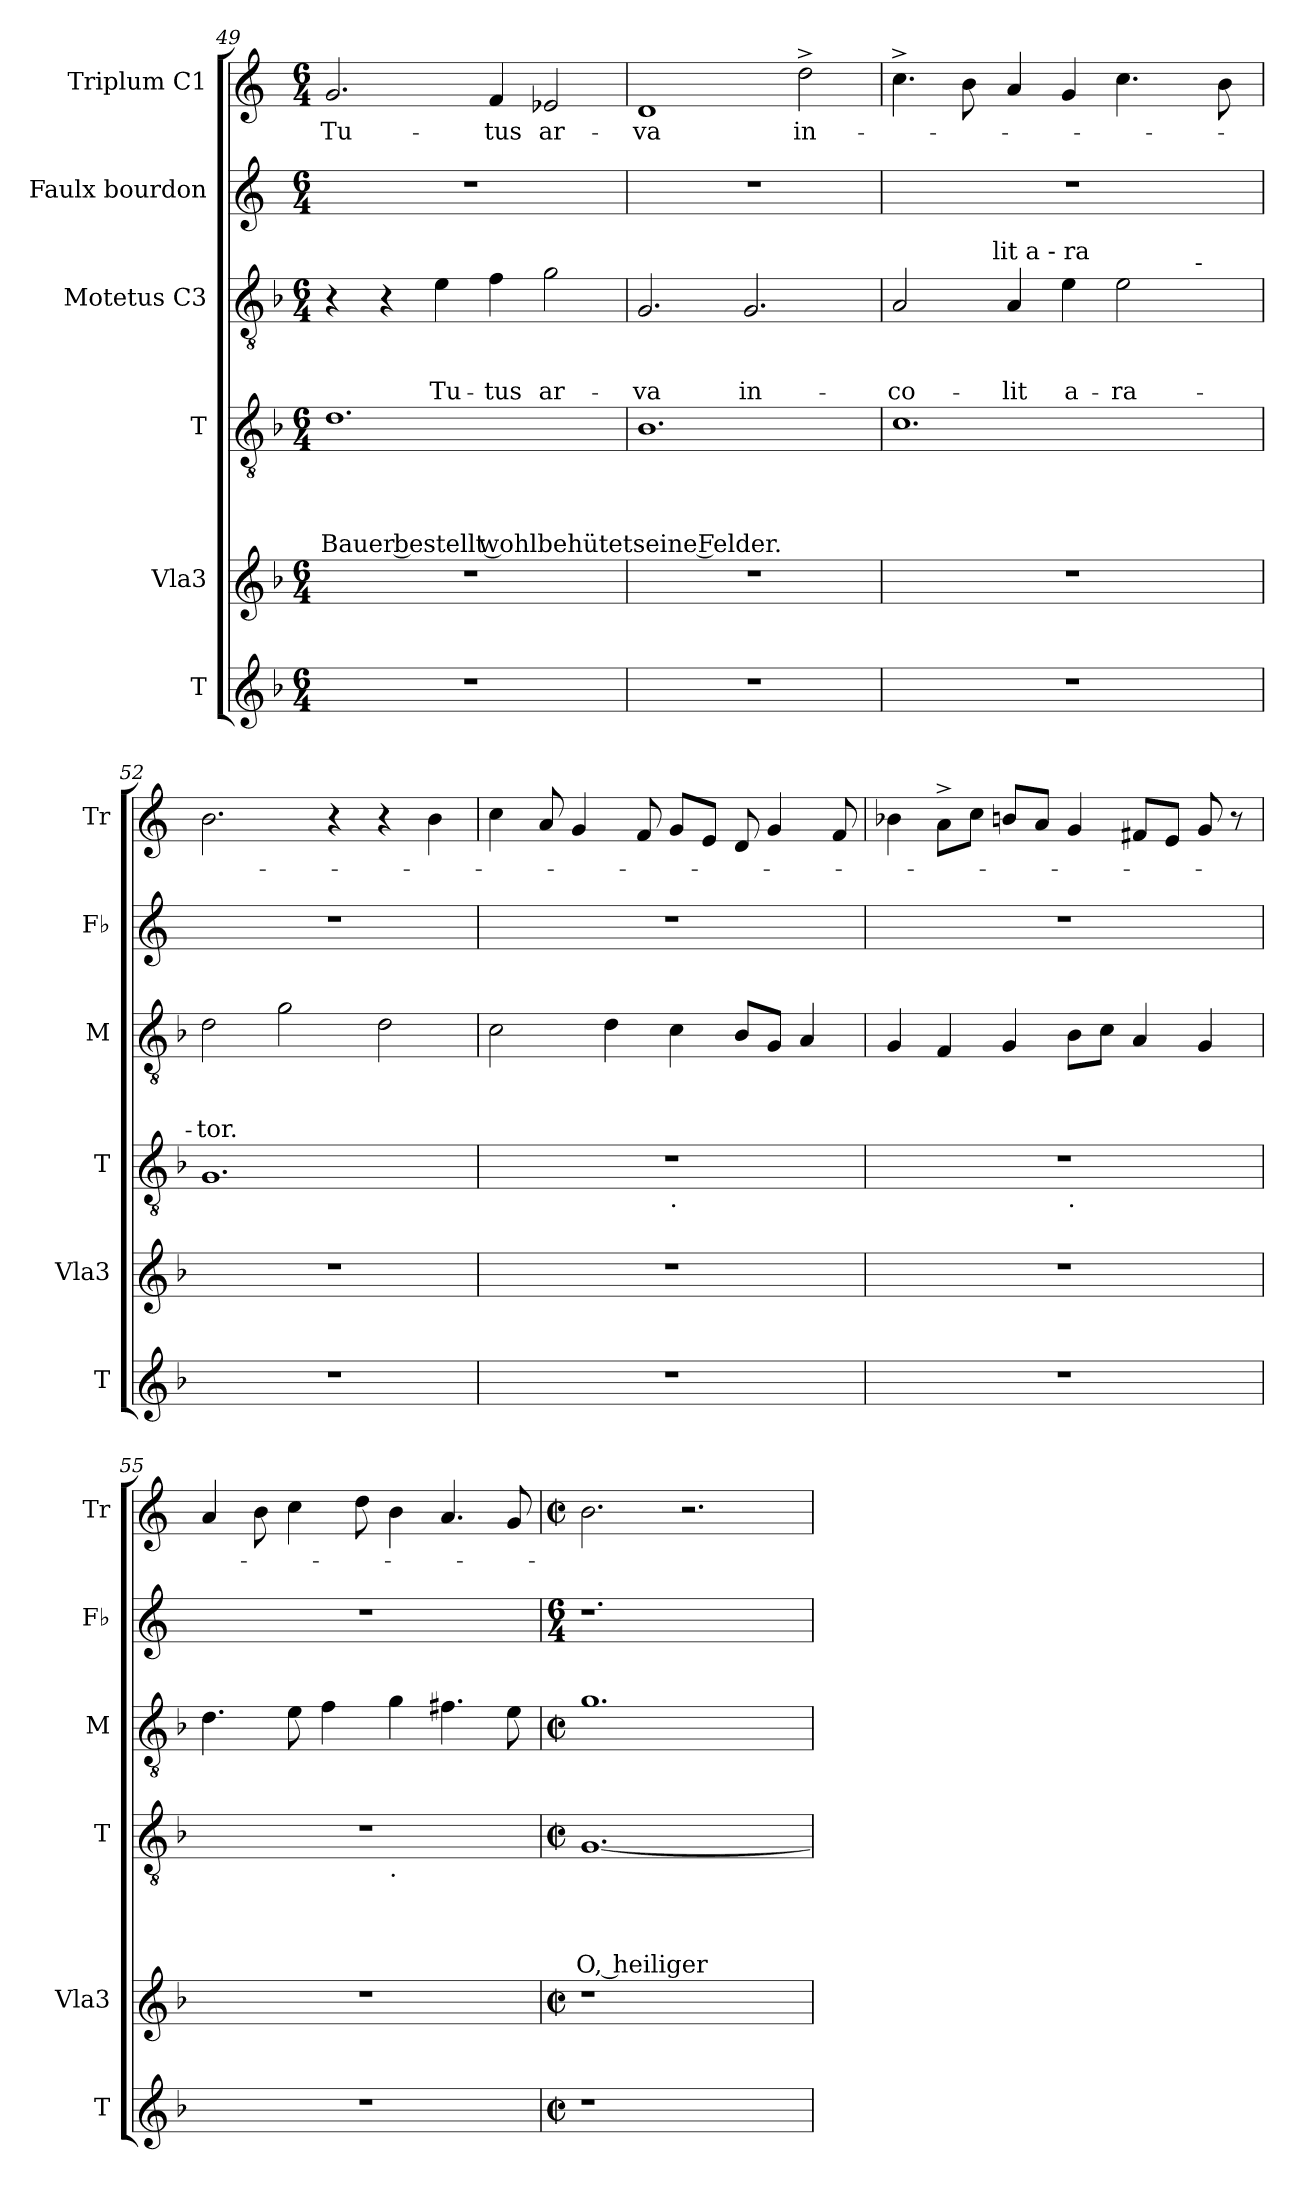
**kern	**kern	**kern	**text	**text	**text	**text	**kern	**text	**text	**text	**kern	**kern	**text
*part6	*part5	*part4	*part4	*part4	*part4	*part4	*part3	*part3	*part3	*part3	*part2	*part1	*part1
*staff6	*staff5	*staff4	*staff4	*staff4	*staff4	*staff4	*staff3	*staff3	*staff3	*staff3	*staff2	*staff1	*staff1
*I"T	*I"Vla3	*I"T	*	*	*	*	*I"Motetus C3	*	*	*	*I"Faulx bourdon	*I"Triplum C1	*
*I'T	*I'Vla3	*I'T	*	*	*	*	*I'M	*	*	*	*I'Fb	*I'Tr	*
*clefG2	*clefG2	*clefGv2	*	*	*	*	*clefGv2	*	*	*	*clefG2	*clefG2	*
*	*	*	*	*	*	*	*	*	*	*	*ITrd-3c-5	*ITrd-3c-5	*
*k[b-]	*k[b-]	*k[b-]	*	*	*	*	*k[b-]	*	*	*	*k[b-]	*k[b-]	*
*F:	*F:	*F:	*	*	*	*	*F:	*	*	*	*F:	*F:	*
*M6/4	*M6/4	*M6/4	*	*	*	*	*M6/4	*	*	*	*M6/4	*M6/4	*
=49	=49	=49	=49	=49	=49	=49	=49	=49	=49	=49	=49	=49	=49
!	!	!	!	!	!	!LO:LY:b:rj	!	!	!	!	!	!	!LO:LY:b
1.r	1.r	1.d	.	.	.	Bauer bestellt wohlbehütet	4r	.	.	.	1.r	2.cc/	Tu-
.	.	.	.	.	.	.	4r	.	.	.	.	.	.
!	!	!	!	!	!	!	!	!	!	!LO:LY:b	!	!	!
.	.	.	.	.	.	.	4e\	.	.	Tu-	.	.	.
!	!	!	!	!	!	!	!	!	!	!LO:LY:b	!	!	!LO:LY:b
.	.	.	.	.	.	.	4f\	.	.	-tus	.	4b-/	-tus
!	!	!	!	!	!	!	!	!	!	!LO:LY:b	!	!	!LO:LY:b
.	.	.	.	.	.	.	2g\	.	.	ar-	.	2a-X/	ar-
=50	=50	=50	=50	=50	=50	=50	=50	=50	=50	=50	=50	=50	=50
!	!	!	!	!	!	!LO:LY:b:rj	!	!	!	!LO:LY:b	!	!	!LO:LY:b
1.r	1.r	1.B-	.	.	.	seine Felder.	2.G/	.	.	-va	1.r	1g	-va
!	!	!	!	!	!	!	!	!	!	!LO:LY:b	!	!	!
.	.	.	.	.	.	.	2.G/	.	.	in-	.	.	.
!	!	!	!	!	!	!	!	!	!	!	!	!	!LO:LY:b
.	.	.	.	.	.	.	.	.	.	.	.	2gg^>\	in-
!!LO:LB:g=z
=51	=51	=51	=51	=51	=51	=51	=51	=51	=51	=51	=51	=51	=51
!	!	!	!	!	!	!	!LO:TX:a:t=co -	!	!	!	!	!	!
!	!	!	!	!	!	!	!	!	!	!LO:LY:b	!	!	!
*	*	*	*	*	*	*	*^	*	*	*	*	*	*
*	*	*	*	*	*	*	*	*^	*	*	*	*	*	*
1.r	1.r	1.c	.	.	.	.	2A/	4...ryy	1ryy	.	.	-co-	1.r	4.ff^>\	.
.	.	.	.	.	.	.	.	.	.	.	.	.	.	8ee\	.
!	!	!	!	!	!	!	!	!LO:TX:a:t=lit a - ra	!	!	!	!	!	!	!
.	.	.	.	.	.	.	.	1ryy	.	.	.	.	.	.	.
!	!	!	!	!	!	!	!	!	!	!	!	!LO:LY:b	!	!	!
.	.	.	.	.	.	.	4A/	.	.	.	.	-lit	.	4dd/	.
!	!	!	!	!	!	!	!	!	!	!	!	!LO:LY:b	!	!	!
.	.	.	.	.	.	.	4e\	.	.	.	.	a-	.	4cc/	.
!	!	!	!	!	!	!	!	!	!	!	!	!LO:LY:b	!	!	!
.	.	.	.	.	.	.	2e\	.	4ryy	.	.	-ra-	.	4.ff\	.
.	.	.	.	.	.	.	.	.	16ryy	.	.	.	.	.	.
!	!	!	!	!	!	!	!	!	!LO:TX:a:t=-	!	!	!	!	!	!
.	.	.	.	.	.	.	.	.	8.ryy	.	.	.	.	.	.
.	.	.	.	.	.	.	.	.	.	.	.	.	.	8ee\	.
.	.	.	.	.	.	.	.	32ryy	.	.	.	.	.	.	.
=52	=52	=52	=52	=52	=52	=52	=52	=52	=52	=52	=52	=52	=52	=52	=52
!	!	!	!	!	!	!	!LO:TX:a:t=tor.	!	!	!	!	!	!	!	!
!	!	!	!	!	!	!	!	!	!	!	!	!LO:LY:b	!	!	!
*	*	*	*	*	*	*	*v	*v	*v	*	*	*	*	*	*
1.r	1.r	1.G	.	.	.	.	2d\	.	.	-tor.	1.r	2.ee\	.
.	.	.	.	.	.	.	2g\	.	.	.	.	.	.
.	.	.	.	.	.	.	.	.	.	.	.	4r	.
.	.	.	.	.	.	.	2d\	.	.	.	.	4r	.
.	.	.	.	.	.	.	.	.	.	.	.	4ee\	.
=53	=53	=53	=53	=53	=53	=53	=53	=53	=53	=53	=53	=53	=53
*	*	*^	*	*	*	*	*	*	*	*	*	*	*
1.r	1.r	1.r	2.ryy	.	.	.	.	2c\	.	.	.	1.r	4ff\	.
.	.	.	.	.	.	.	.	.	.	.	.	.	8dd/	.
.	.	.	.	.	.	.	.	.	.	.	.	.	4cc/	.
.	.	.	.	.	.	.	.	4d\	.	.	.	.	.	.
.	.	.	.	.	.	.	.	.	.	.	.	.	8b-/	.
!	!	!	!LO:TX:b:t=.	!	!	!	!	!	!	!	!	!	!	!
.	.	.	2.ryy	.	.	.	.	4c\	.	.	.	.	8cc/L	.
.	.	.	.	.	.	.	.	.	.	.	.	.	8a/J	.
.	.	.	.	.	.	.	.	8B-/L	.	.	.	.	8g/	.
.	.	.	.	.	.	.	.	8G/J	.	.	.	.	4cc/	.
.	.	.	.	.	.	.	.	4A/	.	.	.	.	.	.
.	.	.	.	.	.	.	.	.	.	.	.	.	8b-/	.
=54	=54	=54	=54	=54	=54	=54	=54	=54	=54	=54	=54	=54	=54	=54
1.r	1.r	1.r	2.ryy	.	.	.	.	4G/	.	.	.	1.r	4ee-X\	.
.	.	.	.	.	.	.	.	4F/	.	.	.	.	8dd^>\L	.
.	.	.	.	.	.	.	.	.	.	.	.	.	8ff\J	.
.	.	.	.	.	.	.	.	4G/	.	.	.	.	8een/L	.
.	.	.	.	.	.	.	.	.	.	.	.	.	8dd/J	.
!	!	!	!LO:TX:b:t=.	!	!	!	!	!	!	!	!	!	!	!
.	.	.	2.ryy	.	.	.	.	8B-\L	.	.	.	.	4cc/	.
.	.	.	.	.	.	.	.	8c\J	.	.	.	.	.	.
.	.	.	.	.	.	.	.	4A/	.	.	.	.	8bn/L	.
.	.	.	.	.	.	.	.	.	.	.	.	.	8a/J	.
.	.	.	.	.	.	.	.	4G/	.	.	.	.	8cc/	.
.	.	.	.	.	.	.	.	.	.	.	.	.	8r	.
!!LO:LB:g=z
=55	=55	=55	=55	=55	=55	=55	=55	=55	=55	=55	=55	=55	=55	=55
1.r	1.r	1.r	2.ryy	.	.	.	.	4.d\	.	.	.	1.r	4dd/	.
.	.	.	.	.	.	.	.	.	.	.	.	.	8ee\	.
.	.	.	.	.	.	.	.	8e\	.	.	.	.	4ff\	.
.	.	.	.	.	.	.	.	4f\	.	.	.	.	.	.
.	.	.	.	.	.	.	.	.	.	.	.	.	8gg\	.
!	!	!	!LO:TX:b:t=.	!	!	!	!	!	!	!	!	!	!	!
.	.	.	2.ryy	.	.	.	.	4g\	.	.	.	.	4ee\	.
.	.	.	.	.	.	.	.	4.f#X\	.	.	.	.	4.dd/	.
.	.	.	.	.	.	.	.	8e\	.	.	.	.	8cc/	.
*	*	*v	*v	*	*	*	*	*	*	*	*	*	*	*
=56	=56	=56	=56	=56	=56	=56	=56	=56	=56	=56	=56	=56	=56
*M2/2	*M2/2	*M2/2	*	*	*	*	*M2/2	*	*	*	*M6/4	*M2/2	*
*met(c|)	*met(c|)	*met(c|)	*	*	*	*	*met(c|)	*	*	*	*	*met(c|)	*
*	*	*^	*	*	*	*	*	*	*	*	*	*	*
!	!	!	!	!	!	!	!LO:LY:b:rj	!	!	!	!	!	!	!
*	*	*v	*v	*	*	*	*	*	*	*	*	*	*	*
1r	1r	[<1.G	.	.	.	O, heiliger	1.g	.	.	.	1.r	2.ee\	.
.	.	.	.	.	.	.	.	.	.	.	.	2.r	.
2ryy	2ryy	.	.	.	.	.	.	.	.	.	.	.	.
=	=	=	=	=	=	=	=	=	=	=	=	=	=
*-	*-	*-	*-	*-	*-	*-	*-	*-	*-	*-	*-	*-	*-
